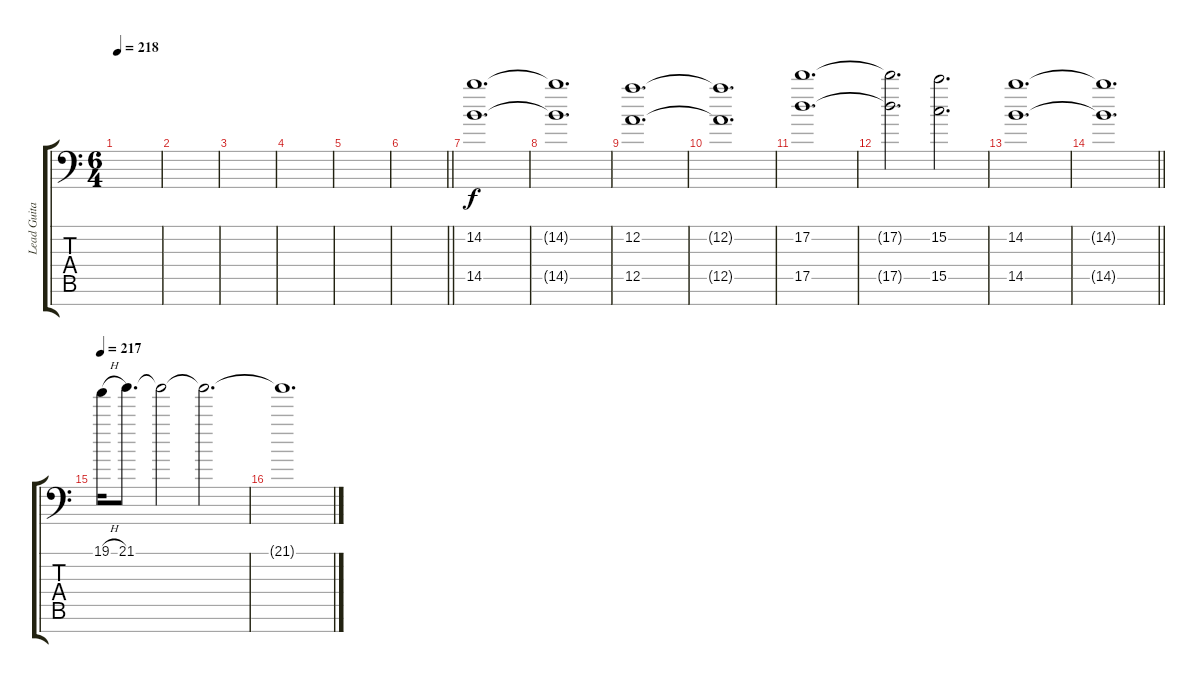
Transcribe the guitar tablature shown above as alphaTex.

\track ("Lead Guitar #1" "Lead Guita") {instrument distortionguitar}
\staff {score tabs}
\tuning (D4 A3 E3 D3 A2 E2 A1) {hide}
\ts (6 4)
\tempo 218
\clef f4
\ks c
|
|
|
|
|
\barLineRight lightlight
|
\section ("" "")
(14.2 14.5).1{d instrument electricguitarjazz} |
(14.2{t} 14.5{t}).1{d} |
(12.2 12.5).1{d} |
(12.2{t} 12.5{t}).1{d} |
(17.2 17.5).1{d} |
(17.2{t} 17.5{t}).2{d} (15.2 15.5).2{d} |
(14.2 14.5).1{d} |
\barLineRight lightlight
(14.2{t} 14.5{t}).1{d} |
\section ("" "")
\tempo 217
19.1{h}.16{volume 13 instrument distortionguitar} 21.1.8{d} 21.1{t}.2 21.1{t}.2{d} |
21.1{t}.1{d}
